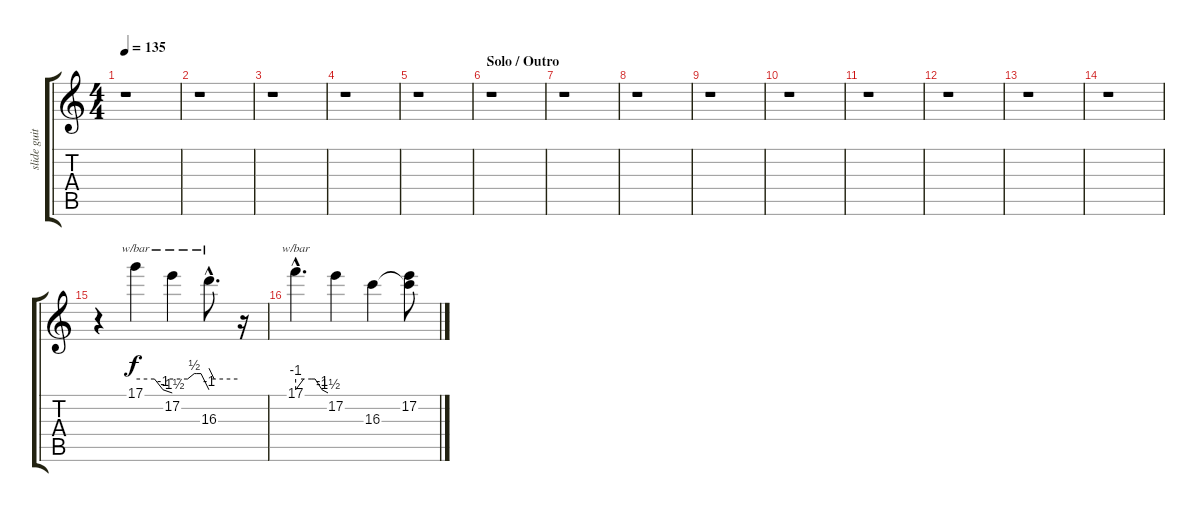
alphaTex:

\track ("slide guitar" "slide guit") {instrument overdrivenguitar}
\staff {score tabs}
\tuning (D4 B3 Ab3 D3 B2 G2) {hide}
\ts (4 4)
\tempo 135
\clef g2
\ks c
r.1{dy f} |
r.1 |
r.1 |
r.1 |
r.1 |
\section ("" "Solo / Outro")
r.1 |
r.1 |
r.1 |
r.1 |
r.1 |
r.1 |
r.1 |
r.1 |
r.1 |
r.4 17.1.4{tbe (custom default 0 0 31 0 45 -4 60 -6)} 17.2.4{tbe (custom default 0 0 25 0 36 2 40 2 47 2 60 -4)} 16.3{hac}.8{d tbe (custom default 0 4 11 0 60 0)} r.16 |
17.1{hac}.4{d tbe (custom default 0 -4 15 0 30 0 36 0 49 -4 60 -6)} 17.2.4 16.3.4 (17.2 16.3{t}).8
